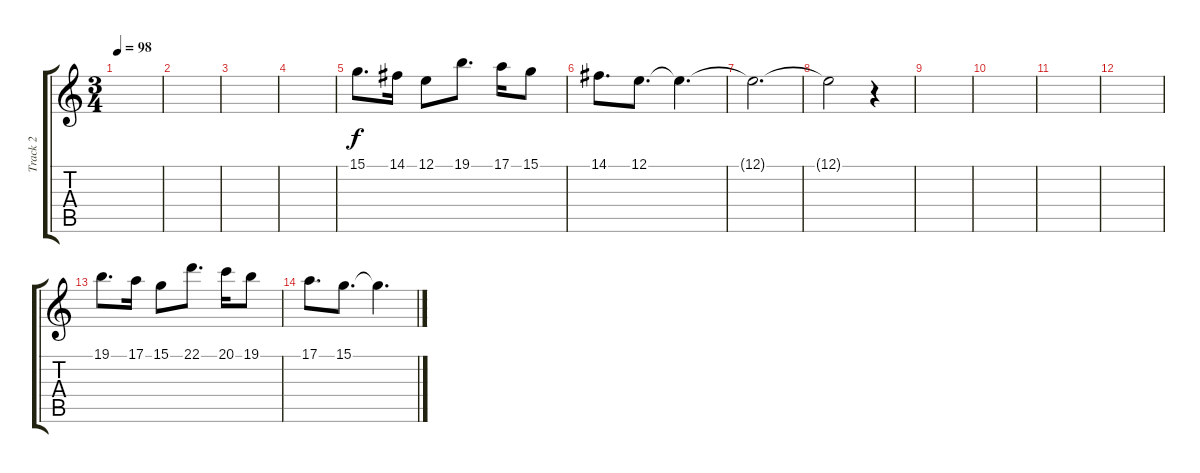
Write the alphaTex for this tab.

\track ("Track 2" "Track 2") {instrument ocarina}
\staff {score tabs}
\tuning (E4 B3 G3 D3 A2 E2) {hide}
\ts (3 4)
\tempo 98
\clef g2
\ks c
|
|
|
|
15.1.8{d} 14.1.16 12.1.8 19.1.8{d} 17.1.16 15.1.8 |
14.1.8{d} 12.1.8{d} 12.1{t}.4{d} |
12.1{t}.2{d} |
12.1{t}.2 r.4 |
|
|
|
|
19.1.8{d} 17.1.16 15.1.8 22.1.8{d} 20.1.16 19.1.8 |
17.1.8{d} 15.1.8{d} 15.1{t}.4{d}
